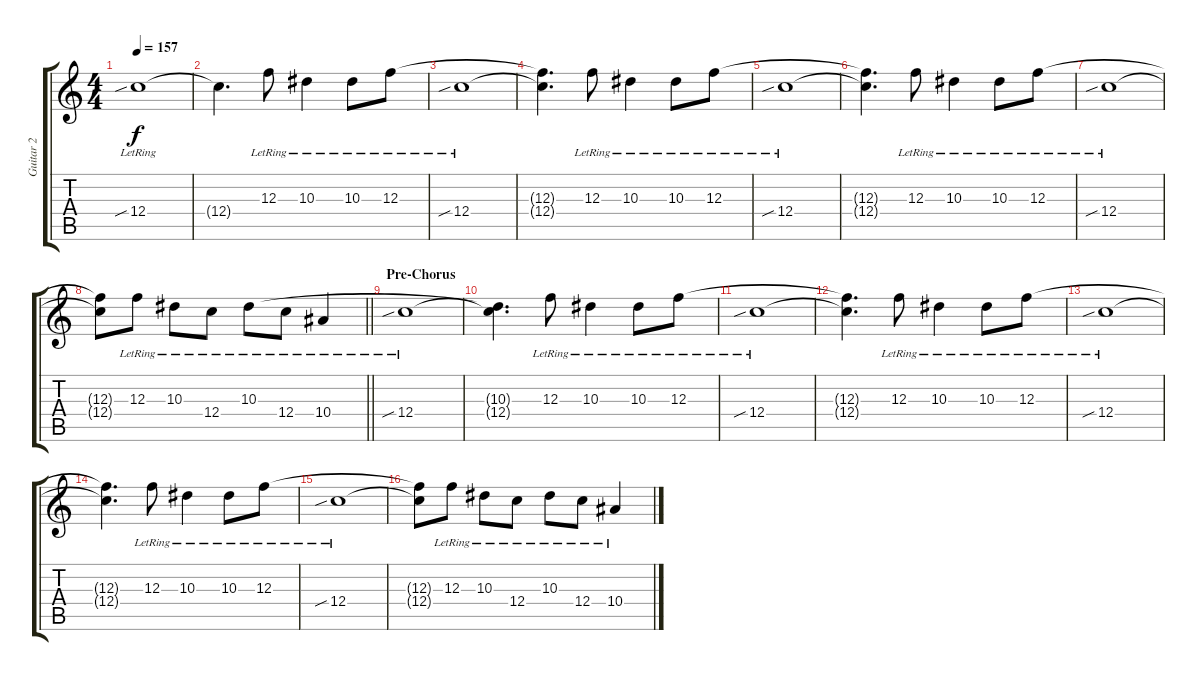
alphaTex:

\track ("Guitar 2" "Guitar 2") {instrument distortionguitar}
\staff {score tabs}
\tuning (D4 A3 F3 C3 G2 C2) {hide}
\ts (4 4)
\tempo 157
\clef g2
\ks c
12.4{sib lr}.1{dy f} |
12.4{t}.4{d} 12.3{lr}.8 10.3{lr}.4 10.3{lr}.8 12.3{lr}.8 |
12.4{sib lr}.1 |
(12.3{t} 12.4{t}).4{d} 12.3{lr}.8 10.3{lr}.4 10.3{lr}.8 12.3{lr}.8 |
12.4{sib lr}.1 |
(12.3{t} 12.4{t}).4{d} 12.3{lr}.8 10.3{lr}.4 10.3{lr}.8 12.3{lr}.8 |
12.4{sib lr}.1 |
\barLineRight lightlight
(12.3{t} 12.4{t}).8 12.3{lr}.8 10.3{lr}.8 12.4{lr}.8 10.3{lr}.8 12.4{lr}.8 10.4{lr}.4 |
\section ("" "Pre-Chorus")
12.4{sib lr}.1 |
(10.3{t} 12.4{t}).4{d} 12.3{lr}.8 10.3{lr}.4 10.3{lr}.8 12.3{lr}.8 |
12.4{sib lr}.1 |
(12.3{t} 12.4{t}).4{d} 12.3{lr}.8 10.3{lr}.4 10.3{lr}.8 12.3{lr}.8 |
12.4{sib lr}.1 |
(12.3{t} 12.4{t}).4{d} 12.3{lr}.8 10.3{lr}.4 10.3{lr}.8 12.3{lr}.8 |
12.4{sib lr}.1 |
(12.3{t} 12.4{t}).8 12.3{lr}.8 10.3{lr}.8 12.4{lr}.8 10.3{lr}.8 12.4{lr}.8 10.4{lr}.4
